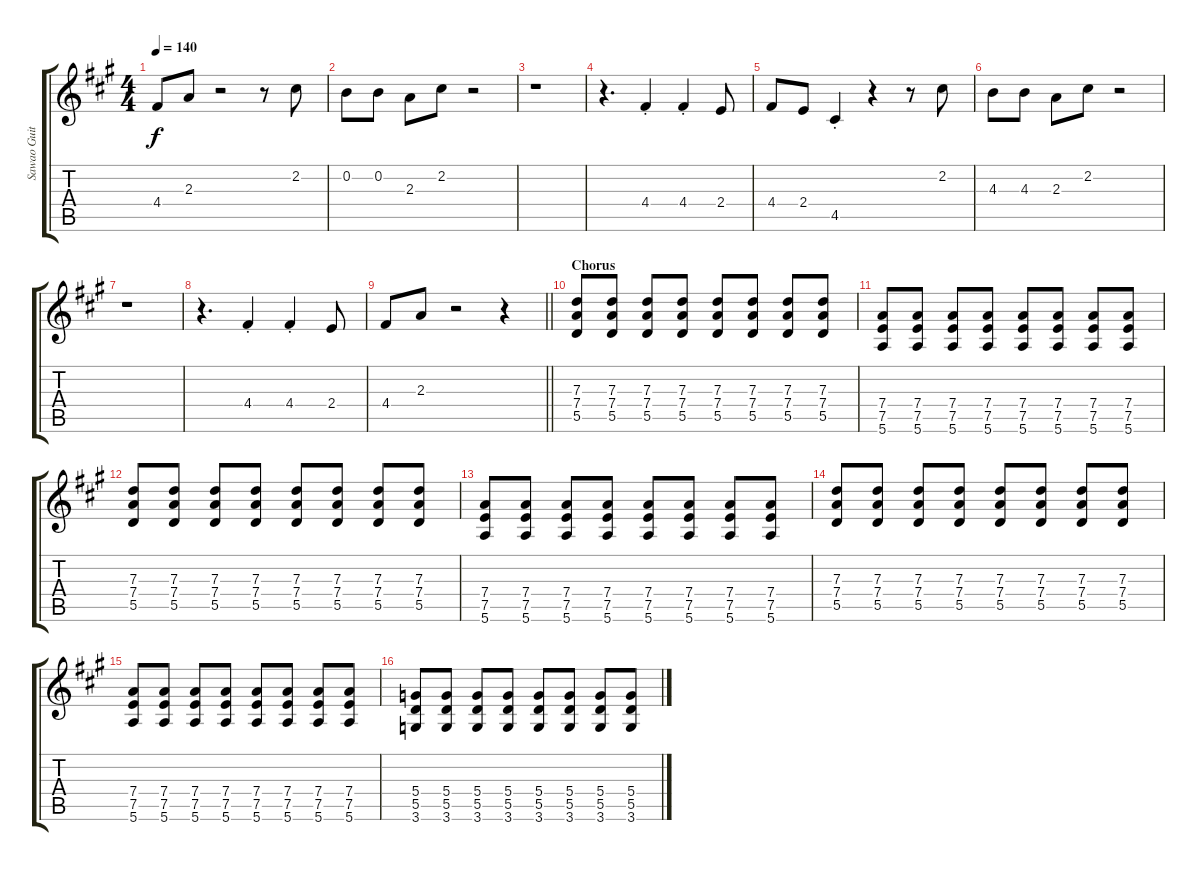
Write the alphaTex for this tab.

\track ("Sawao Guitar" "Sawao Guit") {instrument overdrivenguitar}
\staff {score tabs}
\tuning (E4 B3 G3 D3 A2 E2) {hide}
\ts (4 4)
\tempo 140
\clef g2
\ks a
4.4.8{dy f} 2.3.8 r.2 r.8 2.2.8 |
0.2.8 0.2.8 2.3.8 2.2.8 r.2 |
r.1 |
r.4{d} 4.4{st}.4 4.4{st}.4 2.4.8 |
4.4.8 2.4.8 4.5{st}.4 r.4 r.8 2.2.8 |
4.3.8 4.3.8 2.3.8 2.2.8 r.2 |
r.1 |
r.4{d} 4.4{st}.4 4.4{st}.4 2.4.8 |
\barLineRight lightlight
4.4.8 2.3.8 r.2 r.4 |
\section ("" "Chorus")
(7.3 7.4 5.5).8 (7.3 7.4 5.5).8 (7.3 7.4 5.5).8 (7.3 7.4 5.5).8 (7.3 7.4 5.5).8 (7.3 7.4 5.5).8 (7.3 7.4 5.5).8 (7.3 7.4 5.5).8 |
(7.4 7.5 5.6).8 (7.4 7.5 5.6).8 (7.4 7.5 5.6).8 (7.4 7.5 5.6).8 (7.4 7.5 5.6).8 (7.4 7.5 5.6).8 (7.4 7.5 5.6).8 (7.4 7.5 5.6).8 |
(7.3 7.4 5.5).8 (7.3 7.4 5.5).8 (7.3 7.4 5.5).8 (7.3 7.4 5.5).8 (7.3 7.4 5.5).8 (7.3 7.4 5.5).8 (7.3 7.4 5.5).8 (7.3 7.4 5.5).8 |
(7.4 7.5 5.6).8 (7.4 7.5 5.6).8 (7.4 7.5 5.6).8 (7.4 7.5 5.6).8 (7.4 7.5 5.6).8 (7.4 7.5 5.6).8 (7.4 7.5 5.6).8 (7.4 7.5 5.6).8 |
(7.3 7.4 5.5).8 (7.3 7.4 5.5).8 (7.3 7.4 5.5).8 (7.3 7.4 5.5).8 (7.3 7.4 5.5).8 (7.3 7.4 5.5).8 (7.3 7.4 5.5).8 (7.3 7.4 5.5).8 |
(7.4 7.5 5.6).8 (7.4 7.5 5.6).8 (7.4 7.5 5.6).8 (7.4 7.5 5.6).8 (7.4 7.5 5.6).8 (7.4 7.5 5.6).8 (7.4 7.5 5.6).8 (7.4 7.5 5.6).8 |
(5.4 5.5 3.6).8 (5.4 5.5 3.6).8 (5.4 5.5 3.6).8 (5.4 5.5 3.6).8 (5.4 5.5 3.6).8 (5.4 5.5 3.6).8 (5.4 5.5 3.6).8 (5.4 5.5 3.6).8
